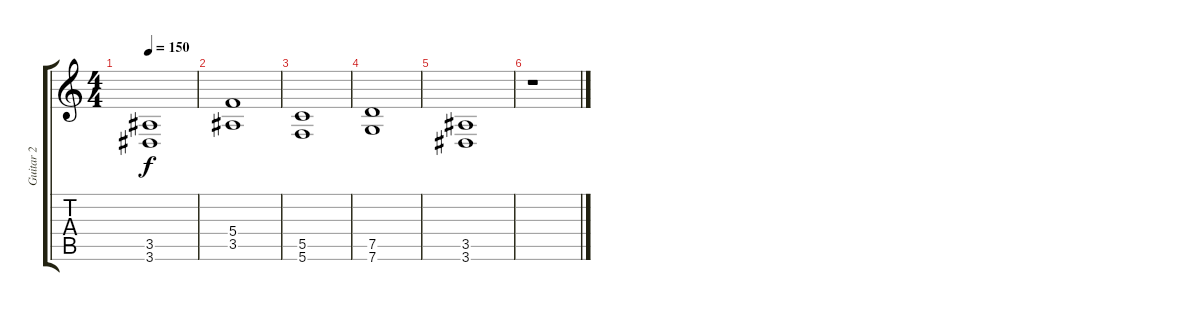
\track ("Guitar 2" "Guitar 2") {instrument distortionguitar}
\staff {score tabs}
\tuning (D4 A3 F3 C3 G2 C2) {hide}
\ts (4 4)
\tempo 150
\clef g2
\ks c
(3.5 3.6).1{dy f} |
(5.4 3.5).1 |
(5.5 5.6).1 |
(7.5 7.6).1 |
(3.5 3.6).1 |
r.1
